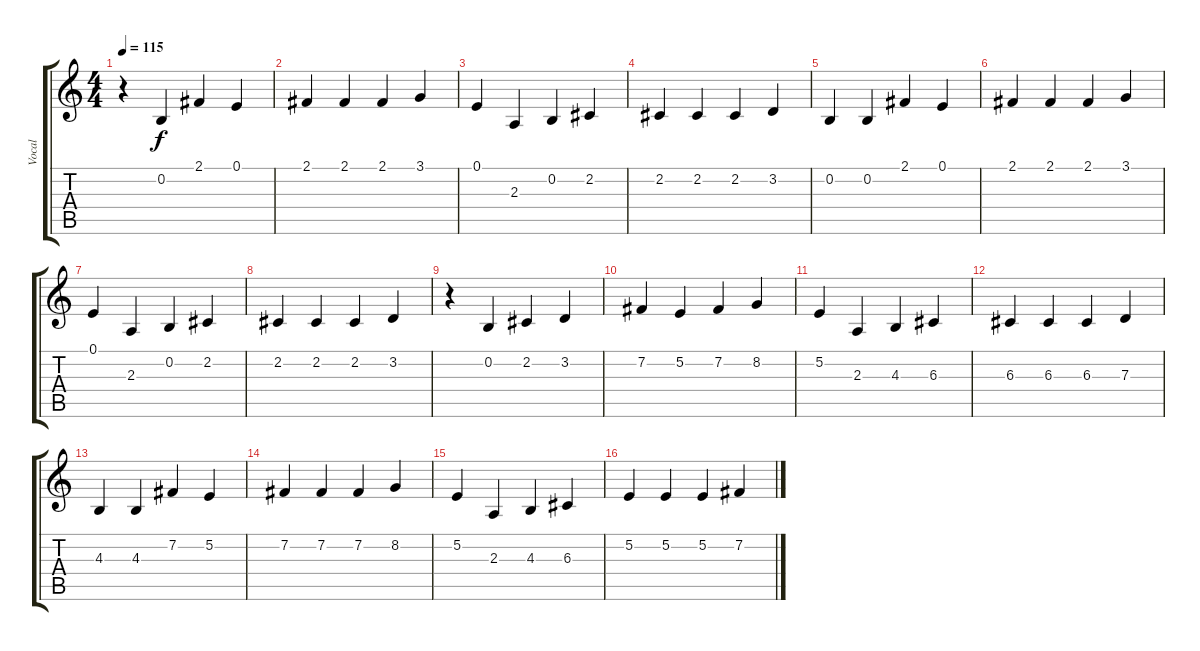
\track ("Vocal" "Vocal") {instrument violin}
\staff {score tabs}
\tuning (E4 B3 G3 D3 A2 E2) {hide}
\ts (4 4)
\tempo 115
\clef g2
\ks c
r.4{dy f} 0.2.4 2.1.4 0.1.4 |
2.1.4 2.1.4 2.1.4 3.1.4 |
0.1.4 2.3.4 0.2.4 2.2.4 |
2.2.4 2.2.4 2.2.4 3.2.4 |
0.2.4 0.2.4 2.1.4 0.1.4 |
2.1.4 2.1.4 2.1.4 3.1.4 |
0.1.4 2.3.4 0.2.4 2.2.4 |
2.2.4 2.2.4 2.2.4 3.2.4 |
r.4 0.2.4 2.2.4 3.2.4 |
7.2.4 5.2.4 7.2.4 8.2.4 |
5.2.4 2.3.4 4.3.4 6.3.4 |
6.3.4 6.3.4 6.3.4 7.3.4 |
4.3.4 4.3.4 7.2.4 5.2.4 |
7.2.4 7.2.4 7.2.4 8.2.4 |
5.2.4 2.3.4 4.3.4 6.3.4 |
5.2.4 5.2.4 5.2.4 7.2.4
